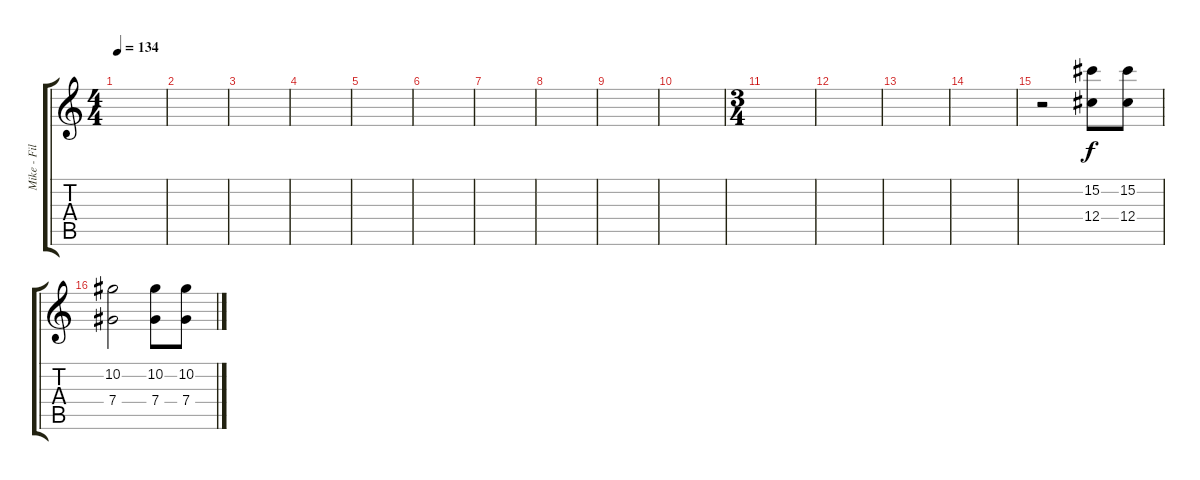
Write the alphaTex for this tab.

\track ("Mike - Fills" "Mike - Fil") {instrument distortionguitar}
\staff {score tabs}
\tuning (Eb4 Bb3 Gb3 Db3 Ab2 Eb2) {hide}
\ts (4 4)
\tempo 134
\clef g2
\ks c
|
|
|
|
|
|
|
|
|
|
\ts (3 4)
|
|
|
|
r.2 (15.2 12.4).8 (15.2 12.4).8 |
(10.2 7.4).2 (10.2 7.4).8 (10.2 7.4).8
